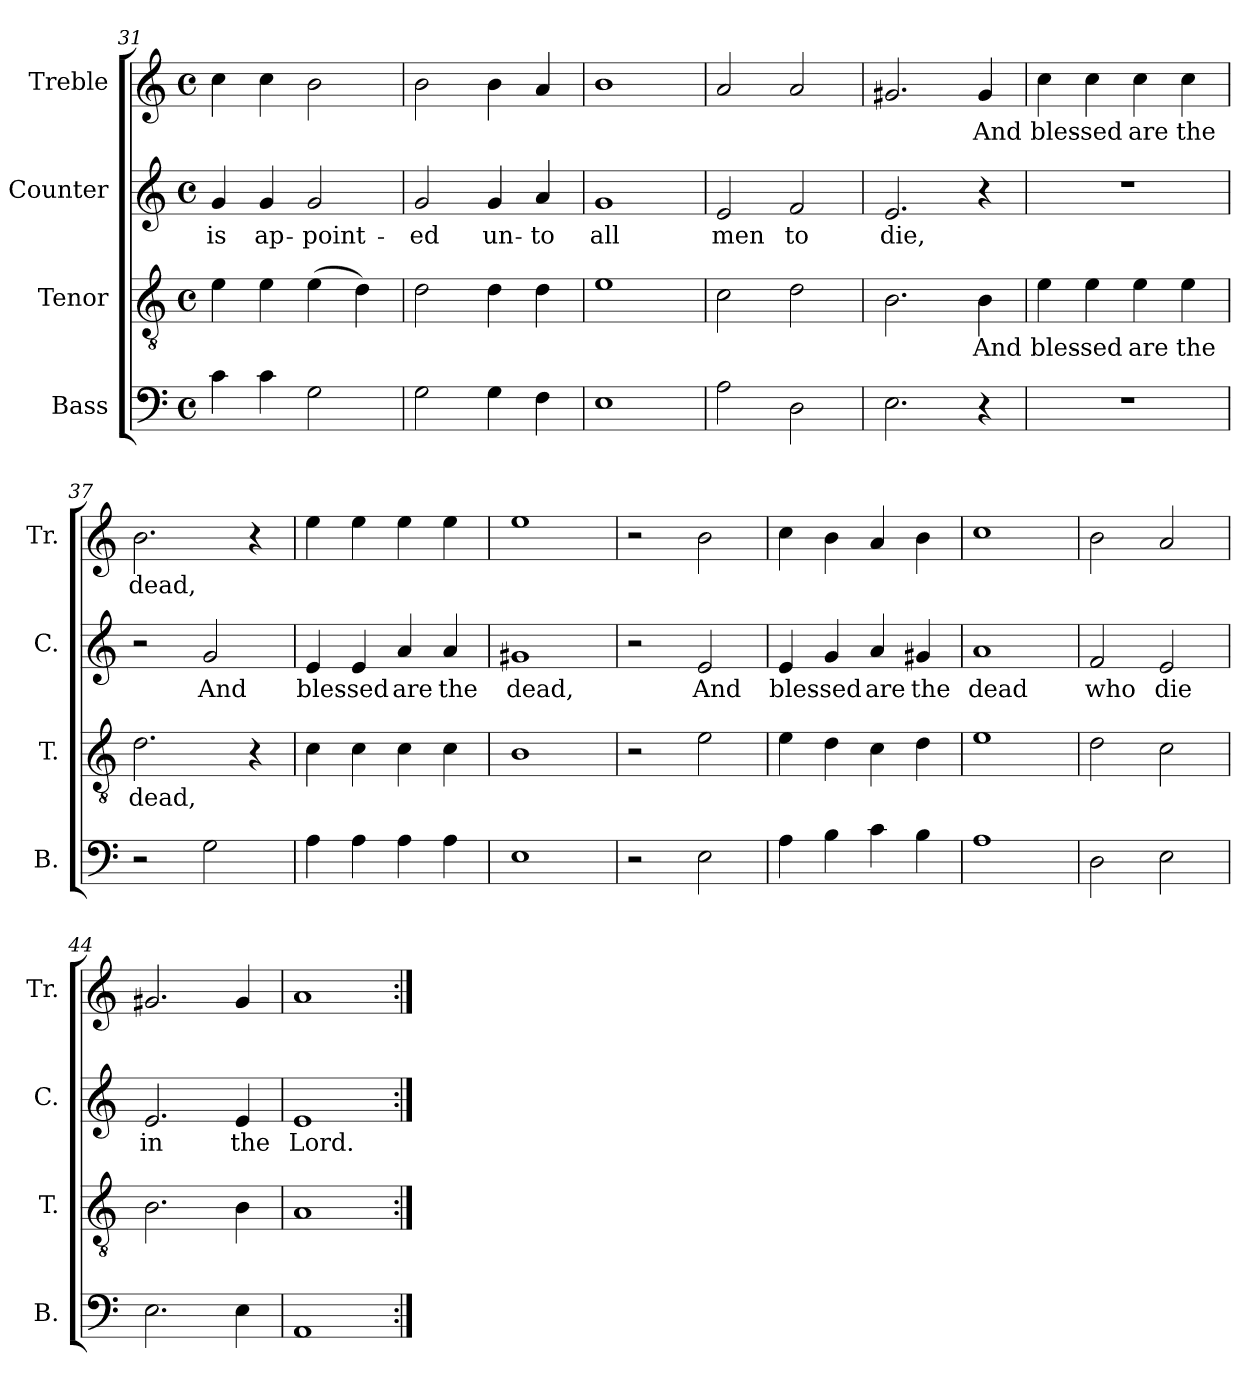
**kern	**kern	**text	**kern	**text	**kern	**text
*part4	*part3	*part3	*part2	*part2	*part1	*part1
*staff4	*staff3	*staff3	*staff2	*staff2	*staff1	*staff1
*I"Bass	*I"Tenor	*	*I"Counter	*	*I"Treble	*
*I'B.	*I'T.	*	*I'C.	*	*I'Tr.	*
*clefF4	*clefGv2	*	*clefG2	*	*clefG2	*
*k[]	*k[]	*	*k[]	*	*k[]	*
*M4/4	*M4/4	*	*M4/4	*	*M4/4	*
*met(c)	*met(c)	*	*met(c)	*	*met(c)	*
=31	=31	=31	=31	=31	=31	=31
4c\	4e\	.	4g/	is	4cc\	.
4c\	4e\	.	4g/	ap-	4cc\	.
2G\	(4e\	.	2g/	-point-	2b\	.
.	4d\)	.	.	.	.	.
=32	=32	=32	=32	=32	=32	=32
2G\	2d\	.	2g/	-ed	2b\	.
4G\	4d\	.	4g/	un-	4b\	.
4F\	4d\	.	4a/	-to	4a/	.
=33	=33	=33	=33	=33	=33	=33
1E	1e	.	1g	all	1b	.
!!LO:LB:g=z
=34	=34	=34	=34	=34	=34	=34
2A\	2c\	.	2e/	men	2a/	.
2D\	2d\	.	2f/	to	2a/	.
=35	=35	=35	=35	=35	=35	=35
2.E\	2.B\	.	2.e/	die,	2.g#X/	.
4r	4B\	And	4r	.	4g#/	And
=36	=36	=36	=36	=36	=36	=36
1r	4e\	bles-	1r	.	4cc\	bles-
.	4e\	-sed	.	.	4cc\	-sed
.	4e\	are	.	.	4cc\	are
.	4e\	the	.	.	4cc\	the
=37	=37	=37	=37	=37	=37	=37
2r	2.d\	dead,	2r	.	2.b\	dead,
2G\	.	.	2g/	And	.	.
.	4r	.	.	.	4r	.
=38	=38	=38	=38	=38	=38	=38
4A\	4c\	.	4e/	bles-	4ee\	.
4A\	4c\	.	4e/	-sed	4ee\	.
4A\	4c\	.	4a/	are	4ee\	.
4A\	4c\	.	4a/	the	4ee\	.
=39	=39	=39	=39	=39	=39	=39
1E	1B	.	1g#X	dead,	1ee	.
!!LO:LB:g=z
=40	=40	=40	=40	=40	=40	=40
2r	2r	.	2r	.	2r	.
2E\	2e\	.	2e/	And	2b\	.
=41	=41	=41	=41	=41	=41	=41
4A\	4e\	.	4e/	bles-	4cc\	.
4B\	4d\	.	4g/	-sed	4b\	.
4c\	4c\	.	4a/	are	4a/	.
4B\	4d\	.	4g#X/	the	4b\	.
=42	=42	=42	=42	=42	=42	=42
1A	1e	.	1a	dead	1cc	.
=43	=43	=43	=43	=43	=43	=43
2D\	2d\	.	2f/	who	2b\	.
2E\	2c\	.	2e/	die	2a/	.
=44	=44	=44	=44	=44	=44	=44
2.E\	2.B\	.	2.e/	in	2.g#X/	.
4E\	4B\	.	4e/	the	4g#/	.
=45	=45	=45	=45	=45	=45	=45
1AA	1A	.	1e	Lord.	1a	.
=:|!	=:|!	=:|!	=:|!	=:|!	=:|!	=:|!
*-	*-	*-	*-	*-	*-	*-
